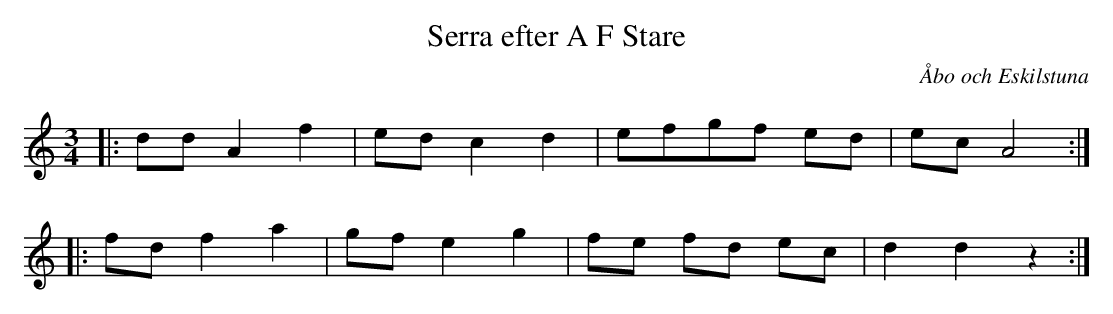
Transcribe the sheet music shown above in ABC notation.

X:1
T:Serra efter A F Stare
O:Åbo och Eskilstuna
M:3/4
L:1/8
K:C
|: dd A2 f2 | ed c2 d2 | efgf ed | ec A4 :|
|: fd f2 a2 | gf e2 g2 | fe fd ec | d2 d2 z2 :|
